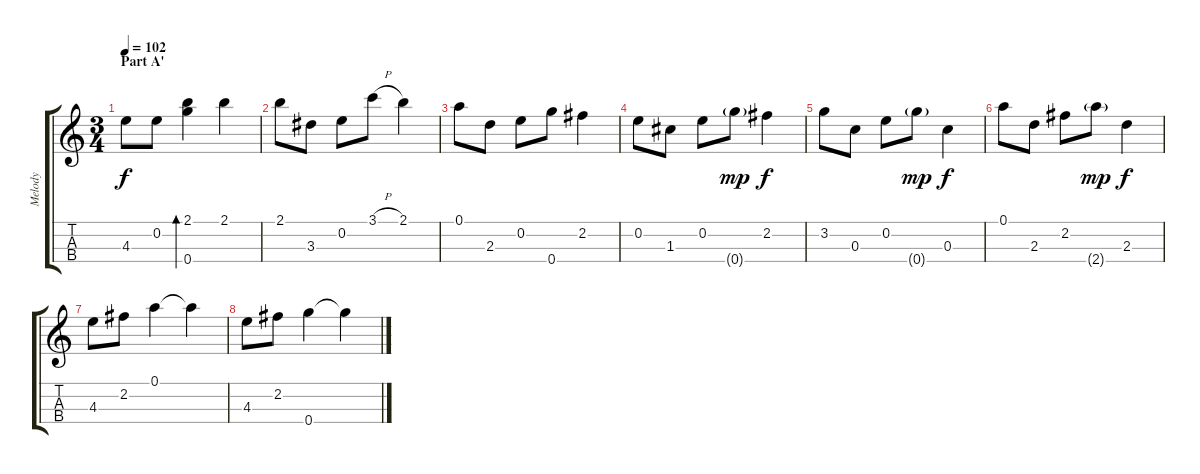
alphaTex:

\track ("Melody" "Melody") {instrument acousticguitarnylon}
\staff {score tabs}
\tuning (A4 E4 C4 G4) {hide}
\ts (3 4)
\section ("" "Part A'")
\tempo 102
\clef g2
\ks c
4.3.8{dy f} 0.2.8 (2.1 0.4).4{bd 60} 2.1.4 |
2.1.8 3.3.8 0.2.8 3.1{h}.8 2.1.4 |
0.1.8 2.3.8 0.2.8 0.4.8 2.2.4 |
0.2.8 1.3.8 0.2.8 0.4{g}.8{dy mp} 2.2.4{dy f} |
3.2.8 0.3.8 0.2.8 0.4{g}.8{dy mp} 0.3.4{dy f} |
0.1.8 2.3.8 2.2.8 2.4{g}.8{dy mp} 2.3.4{dy f} |
4.3.8 2.2.8 0.1.4 0.1{t}.4 |
4.3.8 2.2.8 0.4.4 0.4{t}.4
